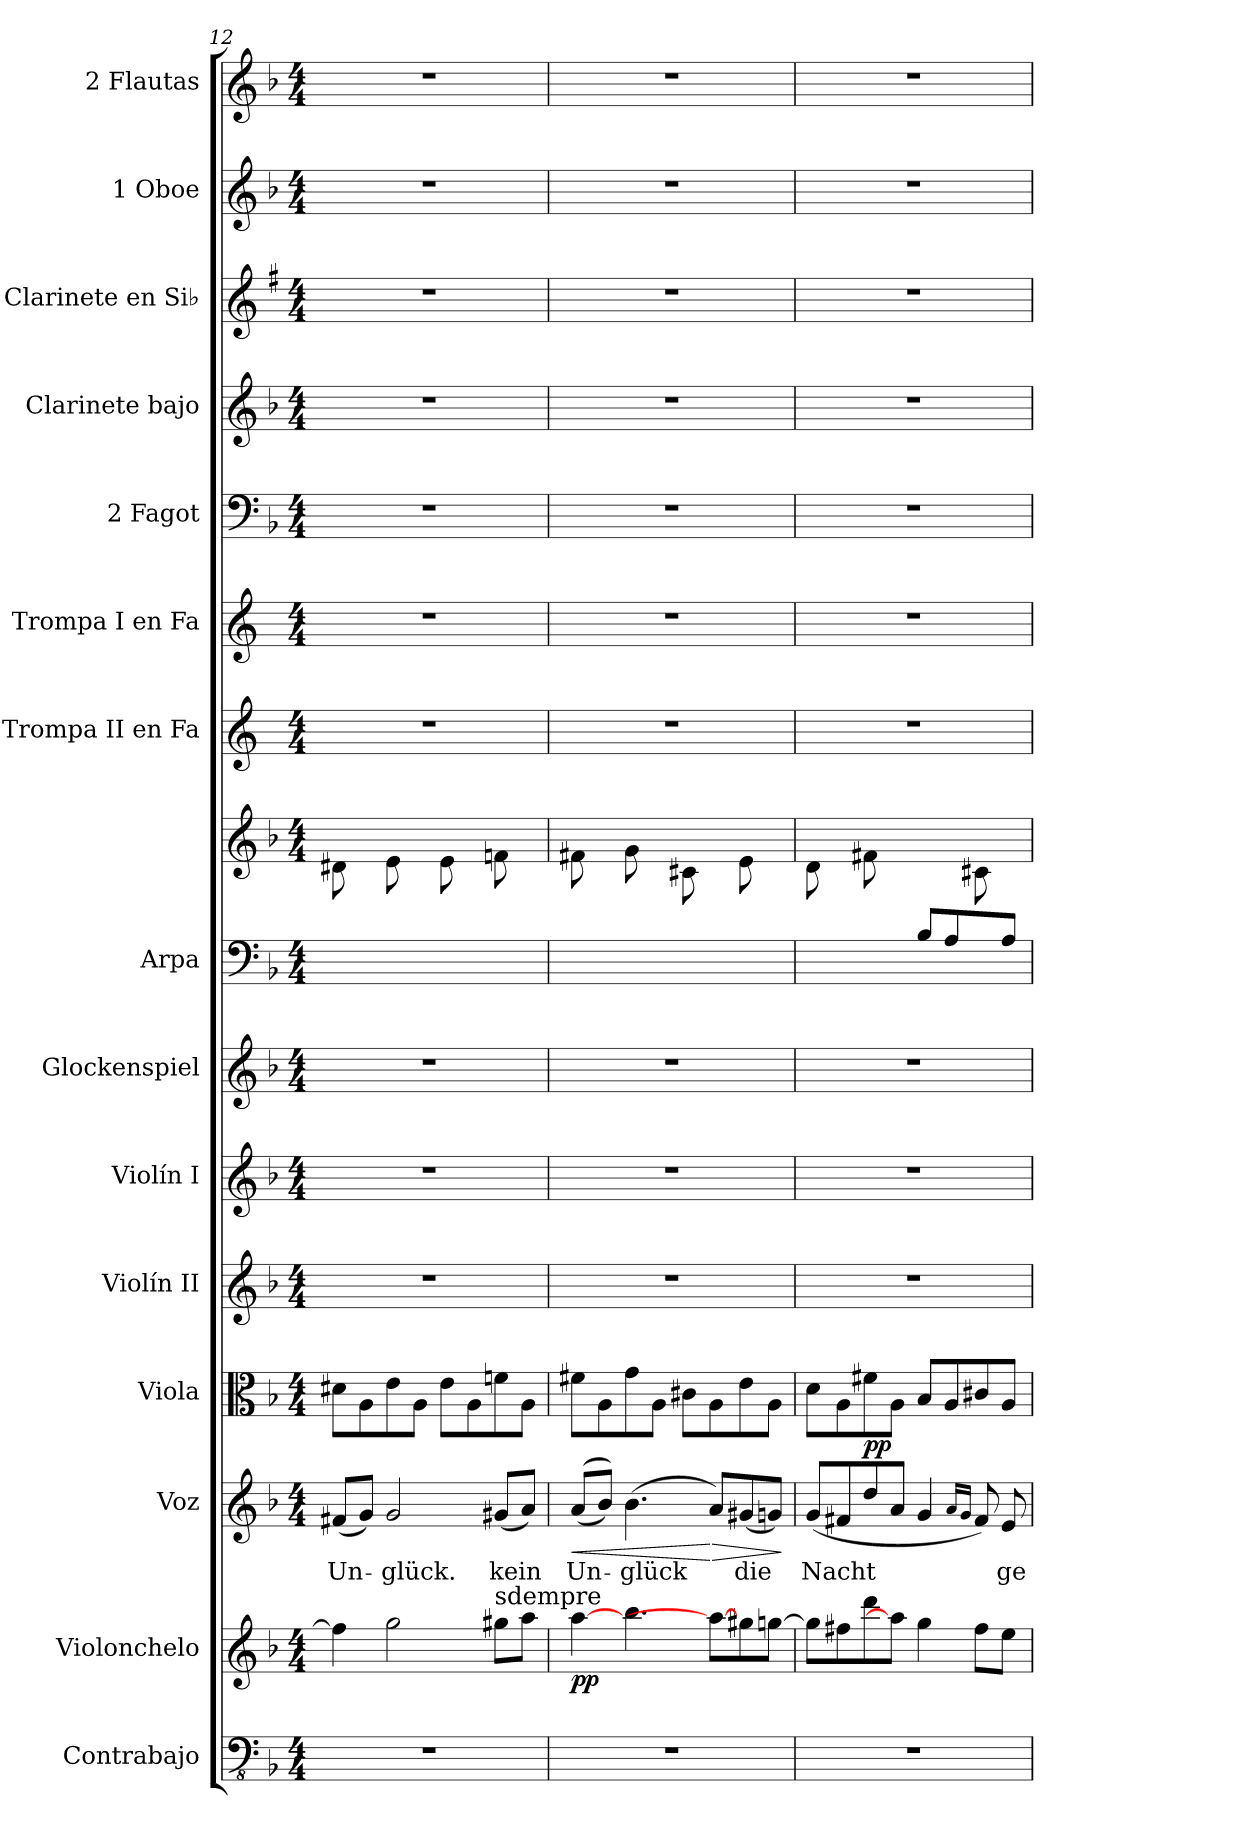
**kern	**kern	**dynam	**kern	**text	**dynam	**kern	**kern	**kern	**kern	**kern	**kern	**kern	**kern	**kern	**kern	**kern	**kern	**kern
*part15	*part14	*part14	*part13	*part13	*part13	*part12	*part11	*part10	*part9	*part8	*part8	*part7	*part6	*part5	*part4	*part3	*part2	*part1
*staff16	*staff15	*staff15	*staff14	*staff14	*staff14	*staff13	*staff12	*staff11	*staff10	*staff9	*staff8	*staff7	*staff6	*staff5	*staff4	*staff3	*staff2	*staff1
*I"Contrabajo	*I"Violonchelo	*	*I"Voz	*	*	*I"Viola	*I"Violín II	*I"Violín I	*I"Glockenspiel	*I"Arpa	*	*I"Trompa II en Fa	*I"Trompa I en Fa	*I"2 Fagot	*I"Clarinete bajo	*I"2 Clarinete en Si♭	*I"1 Oboe	*I"2 Flautas
*I'Cb.	*I'Vc.	*	*I'Vo.	*	*	*I'Vla.	*I'Vln.I	*I'Vln.I	*I'Glk.	*I'Arp.	*	*I'Trmp.II	*I'Trmp.I	*I'Fag.	*I'Cl.B.	*I'Cl.Si♭	*I'Ob.	*I'Fl.
!!LO:PB:g=z
*clefFv4	*clefG2	*	*clefG2	*	*	*clefC3	*clefG2	*clefG2	*clefG2	*clefF4	*clefG2	*clefG2	*clefG2	*clefF4	*clefG2	*clefG2	*clefG2	*clefG2
*ITrd7c12	*	*	*	*	*	*	*	*	*ITrd-14c-24	*	*	*ITrd4c7	*ITrd4c7	*	*ITrd8c14	*ITrd1c2	*	*
*k[b-]	*k[b-]	*	*k[b-]	*	*	*k[b-]	*k[b-]	*k[b-]	*k[b-]	*k[b-]	*k[b-]	*k[b-]	*k[b-]	*k[b-]	*k[b-]	*k[b-]	*k[b-]	*k[b-]
*M4/4	*M4/4	*	*M4/4	*	*	*M4/4	*M4/4	*M4/4	*M4/4	*M4/4	*M4/4	*M4/4	*M4/4	*M4/4	*M4/4	*M4/4	*M4/4	*M4/4
=12	=12	=12	=12	=12	=12	=12	=12	=12	=12	=12	=12	=12	=12	=12	=12	=12	=12	=12
!	!	!	!	!LO:LY:b	!	!	!	!	!	!	!	!	!	!	!	!	!	!
*	*	*	*	*	*	*	*	*	*	*^	*	*	*	*	*	*	*	*
1r	4ff#\]	.	(8f#X/L	Un-	.	8d#X\L	1r	1r	1r	8ryy	1ryy	8d#X\L	1r	1r	1r	1r	1r	1r	1r
.	.	.	8g/J)	.	.	8A\	.	.	.	8A/	.	8ryy	.	.	.	.	.	.	.
!	!	!	!	!LO:LY:b	!	!	!	!	!	!	!	!	!	!	!	!	!	!	!
.	2gg\	.	2g/	-glück.	.	8e\	.	.	.	8ryy	.	8e\	.	.	.	.	.	.	.
.	.	.	.	.	.	8A\J	.	.	.	8A/J	.	8ryy	.	.	.	.	.	.	.
.	.	.	.	.	.	8e\L	.	.	.	8ryy	.	8e\L	.	.	.	.	.	.	.
.	.	.	.	.	.	8A\	.	.	.	8A/	.	8ryy	.	.	.	.	.	.	.
!	!LO:TX:a:t=sdempre	!	!	!	!	!	!	!	!	!	!	!	!	!	!	!	!	!	!
!	!	!	!	!LO:LY:b	!	!	!	!	!	!	!	!	!	!	!	!	!	!	!
.	8gg#X\L	.	(8g#X/L	kein	.	8fn\	.	.	.	8ryy	.	8fn\	.	.	.	.	.	.	.
.	8aa\J	.	8a/J)	.	.	8A\J	.	.	.	8A/J	.	8ryy	.	.	.	.	.	.	.
=13	=13	=13	=13	=13	=13	=13	=13	=13	=13	=13	=13	=13	=13	=13	=13	=13	=13	=13	=13
!	!	!LO:DY:b	!	!LO:LY:b	!LO:HP:b	!	!	!	!	!	!	!	!	!	!	!	!	!	!
1r	[4aa\	pp	((8a/L	Un-	<	8f#X\L	1r	1r	1r	8ryy	1ryy	8f#X\L	1r	1r	1r	1r	1r	1r	1r
.	.	.	8b-/J))	.	.	8A\	.	.	.	8A/	.	8ryy	.	.	.	.	.	.	.
!	!	!	!	!LO:LY:b	!	!	!	!	!	!	!	!	!	!	!	!	!	!	!
.	4.bb-\	.	(4.b-\	-glück	.	8g\	.	.	.	8ryy	.	8g\	.	.	.	.	.	.	.
.	.	.	.	.	.	8A\J	.	.	.	8A/J	.	8ryy	.	.	.	.	.	.	.
.	.	.	.	.	.	8c#X\L	.	.	.	8ryy	.	8c#X\L	.	.	.	.	.	.	.
!	!	!	!	!	!LO:HP:n=1:b	!	!	!	!	!	!	!	!	!	!	!	!	!	!
.	8aa\L_	.	8a/L)	.	[ >	8A\	.	.	.	8A/	.	8ryy	.	.	.	.	.	.	.
!	!	!	!	!LO:LY:b	!	!	!	!	!	!	!	!	!	!	!	!	!	!	!
.	8gg#X\	.	(8g#X/	die	.	8e\	.	.	.	8ryy	.	8e\	.	.	.	.	.	.	.
.	[8ggn\J	.	8gn/J)	.	.	8A\J	.	.	.	8A/J	.	8ryy	.	.	.	.	.	.	.
*	*	*	*	*	*	*	*	*	*	*v	*v	*	*	*	*	*	*	*	*
.	.	.	.	.	]	.	.	.	.	.	.	.	.	.	.	.	.	.
=14	=14	=14	=14	=14	=14	=14	=14	=14	=14	=14	=14	=14	=14	=14	=14	=14	=14	=14
!	!	!	!	!LO:LY:b	!	!	!	!	!	!	!	!	!	!	!	!	!	!
*	*	*	*	*	*	*	*	*	*	*^	*	*	*	*	*	*	*	*
1r	8gg\L]	.	(8g/L	-Nacht	.	8d\L	1r	1r	1r	8ryy	1ryy	8d\L	1r	1r	1r	1r	1r	1r	1r
.	8ff#X\	.	8f#X/	.	.	8A\	.	.	.	8A/	.	8ryy	.	.	.	.	.	.	.
!	!	!	!	!	!LO:DY:a	!	!	!	!	!	!	!	!	!	!	!	!	!	!
.	8ddd\	.	8dd/	.	pp	8f#X\	.	.	.	8ryy	.	8f#X\	.	.	.	.	.	.	.
.	8aa\J]	.	8a/J	.	.	8A\J	.	.	.	8A/J	.	4.ryy	.	.	.	.	.	.	.
.	4gg\	.	4g/	.	.	8B-/L	.	.	.	8B-/L	.	.	.	.	.	.	.	.	.
.	.	.	.	.	.	8A/	.	.	.	8A/	.	.	.	.	.	.	.	.	.
.	.	.	16qa/LL	.	.	.	.	.	.	.	.	.	.	.	.	.	.	.	.
.	.	.	16qg/JJ	.	.	.	.	.	.	.	.	.	.	.	.	.	.	.	.
.	8ff#\L	.	8f#/)	.	.	8c#X/	.	.	.	8ryy	.	8c#X\	.	.	.	.	.	.	.
!	!	!	!	!LO:LY:b	!	!	!	!	!	!	!	!	!	!	!	!	!	!	!
.	8ee\J	.	8e/	ge-	.	8A/J	.	.	.	8A/J	.	8ryy	.	.	.	.	.	.	.
*	*	*	*	*	*	*	*	*	*	*v	*v	*	*	*	*	*	*	*	*
=	=	=	=	=	=	=	=	=	=	=	=	=	=	=	=	=	=	=
*-	*-	*-	*-	*-	*-	*-	*-	*-	*-	*-	*-	*-	*-	*-	*-	*-	*-	*-
